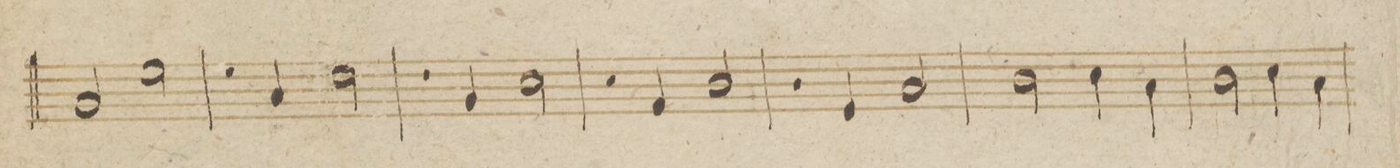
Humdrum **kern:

**kern	**dynam
*I"Clarinetto 2do in B.	*
*clefG2	*
*k[b-]	*
*met(c|)	*
*M2/2	*
2f/	.
*2\right	*
[2dd\	.
=14	=14
4dd\]	.
4g/	.
[2cc\	.
=15	=15
4cc\]	.
4f/	.
[2b-\	.
=16	=16
4b-\]	.
4e/	.
[2a\	.
=17	=17
4a\]	.
4d/	.
2g/	.
=18	=18
2a\	.
4b-\	.
4g\	.
=19	=19
2a\	.
4b-\	.
4g\	.
=20	=20
*-	*-
